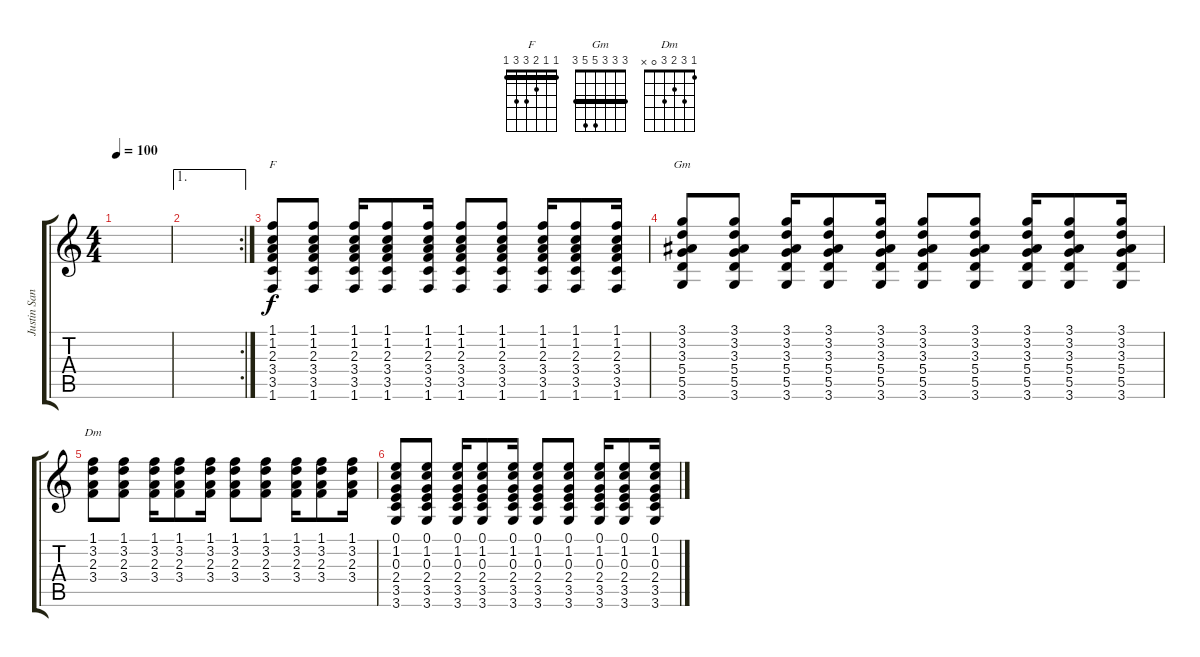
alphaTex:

\track ("Justin Sane Acoustic" "Justin San") {instrument acousticguitarsteel}
\staff {score tabs}
\tuning (E4 B3 G3 D3 A2 E2) {hide}
\chord ("F" 1 1 2 3 3 1) {barre 1}
\chord ("Gm" 3 3 3 5 5 3) {barre 3}
\chord ("Dm" 1 3 2 3 0 x)
\ts (4 4)
\tempo 100
\clef g2
\ks c
|
\ae 1
\rc 2
|
(1.1 1.2 2.3 3.4 3.5 1.6).8{ch "F"} (1.1 1.2 2.3 3.4 3.5 1.6).8 (1.1 1.2 2.3 3.4 3.5 1.6).16 (1.1 1.2 2.3 3.4 3.5 1.6).8 (1.1 1.2 2.3 3.4 3.5 1.6).16 (1.1 1.2 2.3 3.4 3.5 1.6).8 (1.1 1.2 2.3 3.4 3.5 1.6).8 (1.1 1.2 2.3 3.4 3.5 1.6).16 (1.1 1.2 2.3 3.4 3.5 1.6).8 (1.1 1.2 2.3 3.4 3.5 1.6).16 |
(3.1 3.2 3.3 5.4 5.5 3.6).8{ch "Gm"} (3.1 3.2 3.3 5.4 5.5 3.6).8 (3.1 3.2 3.3 5.4 5.5 3.6).16 (3.1 3.2 3.3 5.4 5.5 3.6).8 (3.1 3.2 3.3 5.4 5.5 3.6).16 (3.1 3.2 3.3 5.4 5.5 3.6).8 (3.1 3.2 3.3 5.4 5.5 3.6).8 (3.1 3.2 3.3 5.4 5.5 3.6).16 (3.1 3.2 3.3 5.4 5.5 3.6).8 (3.1 3.2 3.3 5.4 5.5 3.6).16 |
(1.1 3.2 2.3 3.4).8{ch "Dm"} (1.1 3.2 2.3 3.4).8 (1.1 3.2 2.3 3.4).16 (1.1 3.2 2.3 3.4).8 (1.1 3.2 2.3 3.4).16 (1.1 3.2 2.3 3.4).8 (1.1 3.2 2.3 3.4).8 (1.1 3.2 2.3 3.4).16 (1.1 3.2 2.3 3.4).8 (1.1 3.2 2.3 3.4).16 |
(0.1 1.2 0.3 2.4 3.5 3.6).8 (0.1 1.2 0.3 2.4 3.5 3.6).8 (0.1 1.2 0.3 2.4 3.5 3.6).16 (0.1 1.2 0.3 2.4 3.5 3.6).8 (0.1 1.2 0.3 2.4 3.5 3.6).16 (0.1 1.2 0.3 2.4 3.5 3.6).8 (0.1 1.2 0.3 2.4 3.5 3.6).8 (0.1 1.2 0.3 2.4 3.5 3.6).16 (0.1 1.2 0.3 2.4 3.5 3.6).8 (0.1 1.2 0.3 2.4 3.5 3.6).16
